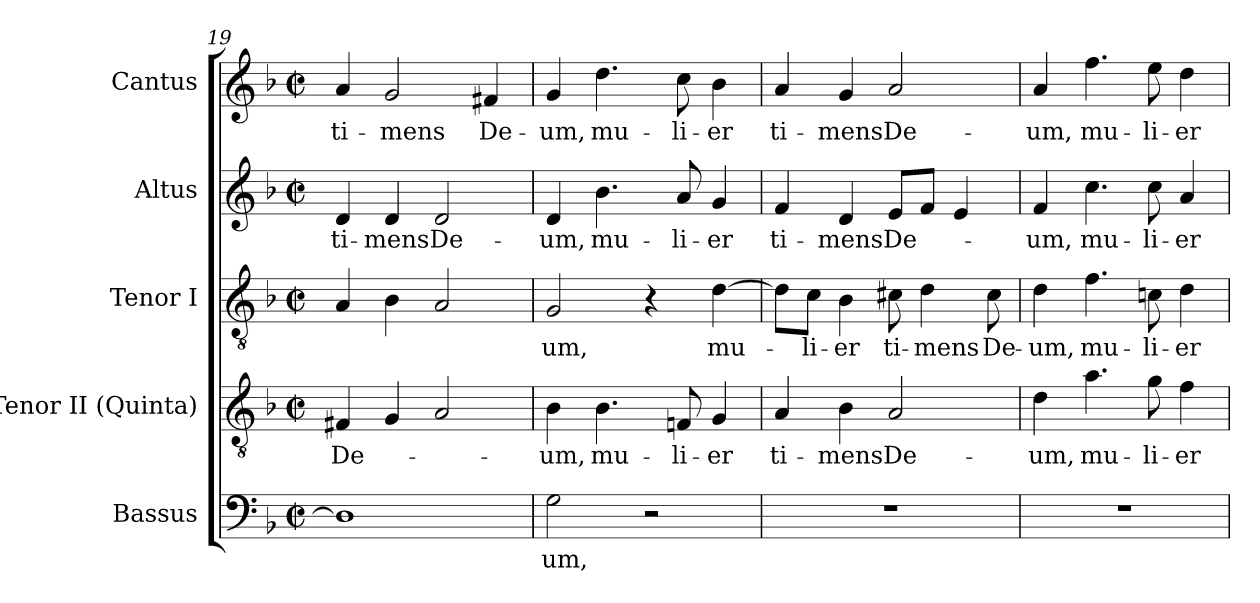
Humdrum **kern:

**kern	**text	**kern	**text	**kern	**text	**kern	**text	**kern	**text
*part5	*part5	*part4	*part4	*part3	*part3	*part2	*part2	*part1	*part1
*staff5	*staff5	*staff4	*staff4	*staff3	*staff3	*staff2	*staff2	*staff1	*staff1
*I"Bassus	*	*I"Tenor II (Quinta)	*	*I"Tenor I	*	*I"Altus	*	*I"Cantus	*
*I'B.	*	*I'T.	*	*I'T.	*	*I'A.	*	*I'S.	*
*clefF4	*	*clefGv2	*	*clefGv2	*	*clefG2	*	*clefG2	*
*	*	*ITrd7c12	*	*ITrd7c12	*	*	*	*	*
*k[b-]	*	*k[b-]	*	*k[b-]	*	*k[b-]	*	*k[b-]	*
*F:	*	*F:	*	*F:	*	*F:	*	*F:	*
*M2/2	*	*M2/2	*	*M2/2	*	*M2/2	*	*M2/2	*
*met(c|)	*	*met(c|)	*	*met(c|)	*	*met(c|)	*	*met(c|)	*
=19	=19	=19	=19	=19	=19	=19	=19	=19	=19
!	!	!	!LO:LY:b:color=#000000	!	!	!	!	!	!
!	!	!	!	!	!	!	!LO:LY:b:color=#000000	!	!
!	!	!	!	!	!	!	!	!	!LO:LY:b:color=#000000
1Di]	.	4FF#Xi/	De-	4AAi/	.	4di/	ti-	4ai/	ti-
!	!	!	!	!	!	!	!LO:LY:b:color=#000000	!	!
!	!	!	!	!	!	!	!	!	!LO:LY:b:color=#000000
.	.	4GGi/	.	4BB-i\	.	4di/	-mens	2gi/	-mens
!	!	!	!	!	!	!	!LO:LY:b:color=#000000	!	!
.	.	2AAi/	.	2AAi/	.	2di/	De-	.	.
!	!	!	!	!	!	!	!	!	!LO:LY:b:color=#000000
.	.	.	.	.	.	.	.	4f#Xi/	De-
=20	=20	=20	=20	=20	=20	=20	=20	=20	=20
!	!LO:LY:b:color=#000000	!	!	!	!	!	!	!	!
!	!	!	!LO:LY:b:color=#000000	!	!	!	!	!	!
!	!	!	!	!	!LO:LY:b:color=#000000	!	!	!	!
!	!	!	!	!	!	!	!LO:LY:b:color=#000000	!	!
!	!	!	!	!	!	!	!	!	!LO:LY:b:color=#000000
2Gi\	-um,	4BB-i\	-um,	2GGi/	-um,	4di/	-um,	4gi/	-um,
!	!	!	!LO:LY:b:color=#000000	!	!	!	!	!	!
!	!	!	!	!	!	!	!LO:LY:b:color=#000000	!	!
!	!	!	!	!	!	!	!	!	!LO:LY:b:color=#000000
.	.	4.BB-i\	mu-	.	.	4.b-i\	mu-	4.ddi\	mu-
2r	.	.	.	4r	.	.	.	.	.
!	!	!	!LO:LY:b:color=#000000	!	!	!	!	!	!
!	!	!	!	!	!	!	!LO:LY:b:color=#000000	!	!
!	!	!	!	!	!	!	!	!	!LO:LY:b:color=#000000
.	.	8FFni/	-li-	.	.	8ai/	-li-	8cci\	-li-
!	!	!	!LO:LY:b:color=#000000	!	!	!	!	!	!
!	!	!	!	!	!LO:LY:b:color=#000000	!	!	!	!
!	!	!	!	!	!	!	!LO:LY:b:color=#000000	!	!
!	!	!	!	!	!	!	!	!	!LO:LY:b:color=#000000
.	.	4GGi/	-er	[>4Di\	mu-	4gi/	-er	4b-i\	-er
=21	=21	=21	=21	=21	=21	=21	=21	=21	=21
!	!	!	!LO:LY:b:color=#000000	!	!	!	!	!	!
!	!	!	!	!	!	!	!LO:LY:b:color=#000000	!	!
!	!	!	!	!	!	!	!	!	!LO:LY:b:color=#000000
1r	.	4AAi/	ti-	8Di\L]	.	4fi/	ti-	4ai/	ti-
!	!	!	!	!	!LO:LY:b:color=#000000	!	!	!	!
.	.	.	.	8Ci\J	-li-	.	.	.	.
!	!	!	!LO:LY:b:color=#000000	!	!	!	!	!	!
!	!	!	!	!	!LO:LY:b:color=#000000	!	!	!	!
!	!	!	!	!	!	!	!LO:LY:b:color=#000000	!	!
!	!	!	!	!	!	!	!	!	!LO:LY:b:color=#000000
.	.	4BB-i\	-mens	4BB-i\	-er	4di/	-mens	4gi/	-mens
!	!	!	!LO:LY:b:color=#000000	!	!	!	!	!	!
!	!	!	!	!	!LO:LY:b:color=#000000	!	!	!	!
!	!	!	!	!	!	!	!LO:LY:b:color=#000000	!	!
!	!	!	!	!	!	!	!	!	!LO:LY:b:color=#000000
.	.	2AAi/	De-	8C#Xi\	ti-	8ei/L	De-	2ai/	De-
!	!	!	!	!	!LO:LY:b:color=#000000	!	!	!	!
.	.	.	.	4Di\	-mens	8fi/J	.	.	.
.	.	.	.	.	.	4ei/	.	.	.
!	!	!	!	!	!LO:LY:b:color=#000000	!	!	!	!
.	.	.	.	8C#i\	De-	.	.	.	.
!!LO:PB:g=z
=22	=22	=22	=22	=22	=22	=22	=22	=22	=22
!	!	!	!LO:LY:b:color=#000000	!	!	!	!	!	!
!	!	!	!	!	!LO:LY:b:color=#000000	!	!	!	!
!	!	!	!	!	!	!	!LO:LY:b:color=#000000	!	!
!	!	!	!	!	!	!	!	!	!LO:LY:b:color=#000000
1r	.	4Di\	-um,	4Di\	-um,	4fi/	-um,	4ai/	-um,
!	!	!	!LO:LY:b:color=#000000	!	!	!	!	!	!
!	!	!	!	!	!LO:LY:b:color=#000000	!	!	!	!
!	!	!	!	!	!	!	!LO:LY:b:color=#000000	!	!
!	!	!	!	!	!	!	!	!	!LO:LY:b:color=#000000
.	.	4.Ai\	mu-	4.Fi\	mu-	4.cci\	mu-	4.ffi\	mu-
!	!	!	!LO:LY:b:color=#000000	!	!	!	!	!	!
!	!	!	!	!	!LO:LY:b:color=#000000	!	!	!	!
!	!	!	!	!	!	!	!LO:LY:b:color=#000000	!	!
!	!	!	!	!	!	!	!	!	!LO:LY:b:color=#000000
.	.	8Gi\	-li-	8Cni\	-li-	8cci\	-li-	8eei\	-li-
!	!	!	!LO:LY:b:color=#000000	!	!	!	!	!	!
!	!	!	!	!	!LO:LY:b:color=#000000	!	!	!	!
!	!	!	!	!	!	!	!LO:LY:b:color=#000000	!	!
!	!	!	!	!	!	!	!	!	!LO:LY:b:color=#000000
.	.	4Fi\	-er	4Di\	-er	4ai/	-er	4ddi\	-er
=	=	=	=	=	=	=	=	=	=
*-	*-	*-	*-	*-	*-	*-	*-	*-	*-
